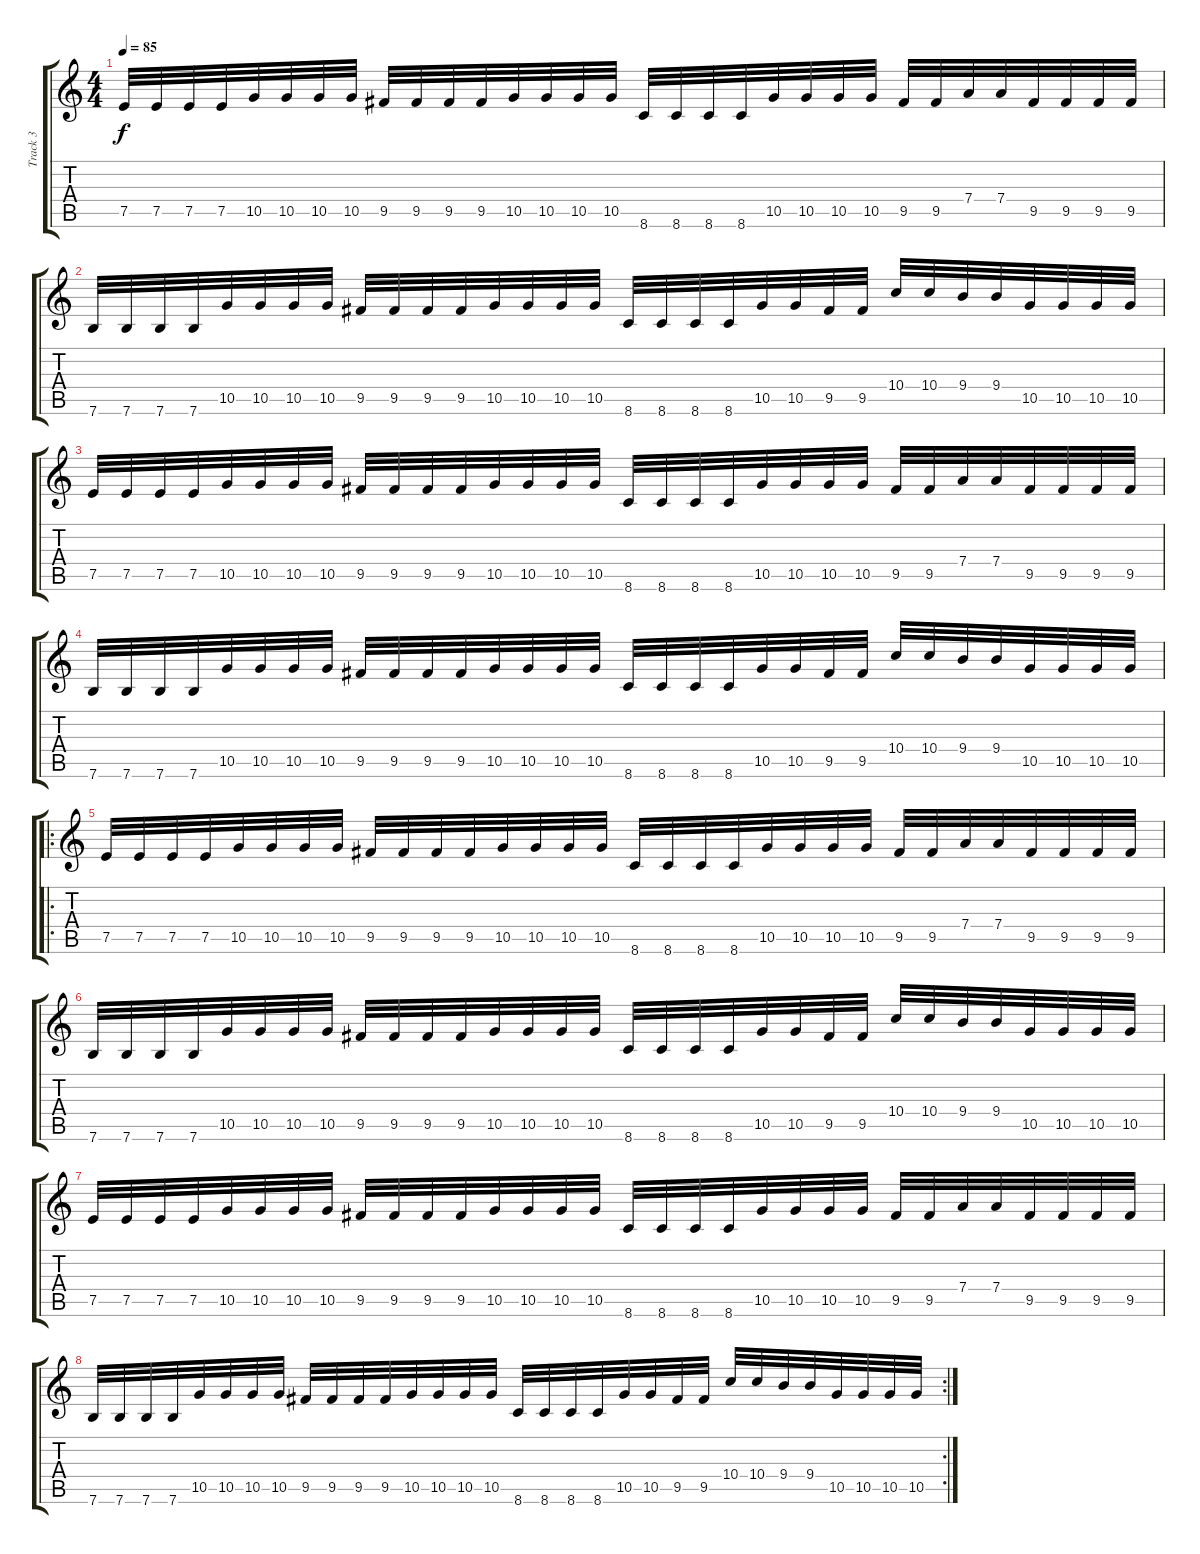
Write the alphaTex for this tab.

\track ("Track 3" "Track 3") {instrument overdrivenguitar}
\staff {score tabs}
\tuning (E4 B3 G3 D3 A2 E2) {hide}
\ts (4 4)
\tempo 85
\clef g2
\ks c
7.5.32{dy f} 7.5.32 7.5.32 7.5.32 10.5.32 10.5.32 10.5.32 10.5.32 9.5.32 9.5.32 9.5.32 9.5.32 10.5.32 10.5.32 10.5.32 10.5.32 8.6.32 8.6.32 8.6.32 8.6.32 10.5.32 10.5.32 10.5.32 10.5.32 9.5.32 9.5.32 7.4.32 7.4.32 9.5.32 9.5.32 9.5.32 9.5.32 |
7.6.32 7.6.32 7.6.32 7.6.32 10.5.32 10.5.32 10.5.32 10.5.32 9.5.32 9.5.32 9.5.32 9.5.32 10.5.32 10.5.32 10.5.32 10.5.32 8.6.32 8.6.32 8.6.32 8.6.32 10.5.32 10.5.32 9.5.32 9.5.32 10.4.32 10.4.32 9.4.32 9.4.32 10.5.32 10.5.32 10.5.32 10.5.32 |
7.5.32 7.5.32 7.5.32 7.5.32 10.5.32 10.5.32 10.5.32 10.5.32 9.5.32 9.5.32 9.5.32 9.5.32 10.5.32 10.5.32 10.5.32 10.5.32 8.6.32 8.6.32 8.6.32 8.6.32 10.5.32 10.5.32 10.5.32 10.5.32 9.5.32 9.5.32 7.4.32 7.4.32 9.5.32 9.5.32 9.5.32 9.5.32 |
7.6.32 7.6.32 7.6.32 7.6.32 10.5.32 10.5.32 10.5.32 10.5.32 9.5.32 9.5.32 9.5.32 9.5.32 10.5.32 10.5.32 10.5.32 10.5.32 8.6.32 8.6.32 8.6.32 8.6.32 10.5.32 10.5.32 9.5.32 9.5.32 10.4.32 10.4.32 9.4.32 9.4.32 10.5.32 10.5.32 10.5.32 10.5.32 |
\ro
7.5.32 7.5.32 7.5.32 7.5.32 10.5.32 10.5.32 10.5.32 10.5.32 9.5.32 9.5.32 9.5.32 9.5.32 10.5.32 10.5.32 10.5.32 10.5.32 8.6.32 8.6.32 8.6.32 8.6.32 10.5.32 10.5.32 10.5.32 10.5.32 9.5.32 9.5.32 7.4.32 7.4.32 9.5.32 9.5.32 9.5.32 9.5.32 |
7.6.32 7.6.32 7.6.32 7.6.32 10.5.32 10.5.32 10.5.32 10.5.32 9.5.32 9.5.32 9.5.32 9.5.32 10.5.32 10.5.32 10.5.32 10.5.32 8.6.32 8.6.32 8.6.32 8.6.32 10.5.32 10.5.32 9.5.32 9.5.32 10.4.32 10.4.32 9.4.32 9.4.32 10.5.32 10.5.32 10.5.32 10.5.32 |
7.5.32 7.5.32 7.5.32 7.5.32 10.5.32 10.5.32 10.5.32 10.5.32 9.5.32 9.5.32 9.5.32 9.5.32 10.5.32 10.5.32 10.5.32 10.5.32 8.6.32 8.6.32 8.6.32 8.6.32 10.5.32 10.5.32 10.5.32 10.5.32 9.5.32 9.5.32 7.4.32 7.4.32 9.5.32 9.5.32 9.5.32 9.5.32 |
\rc 2
7.6.32 7.6.32 7.6.32 7.6.32 10.5.32 10.5.32 10.5.32 10.5.32 9.5.32 9.5.32 9.5.32 9.5.32 10.5.32 10.5.32 10.5.32 10.5.32 8.6.32 8.6.32 8.6.32 8.6.32 10.5.32 10.5.32 9.5.32 9.5.32 10.4.32 10.4.32 9.4.32 9.4.32 10.5.32 10.5.32 10.5.32 10.5.32
